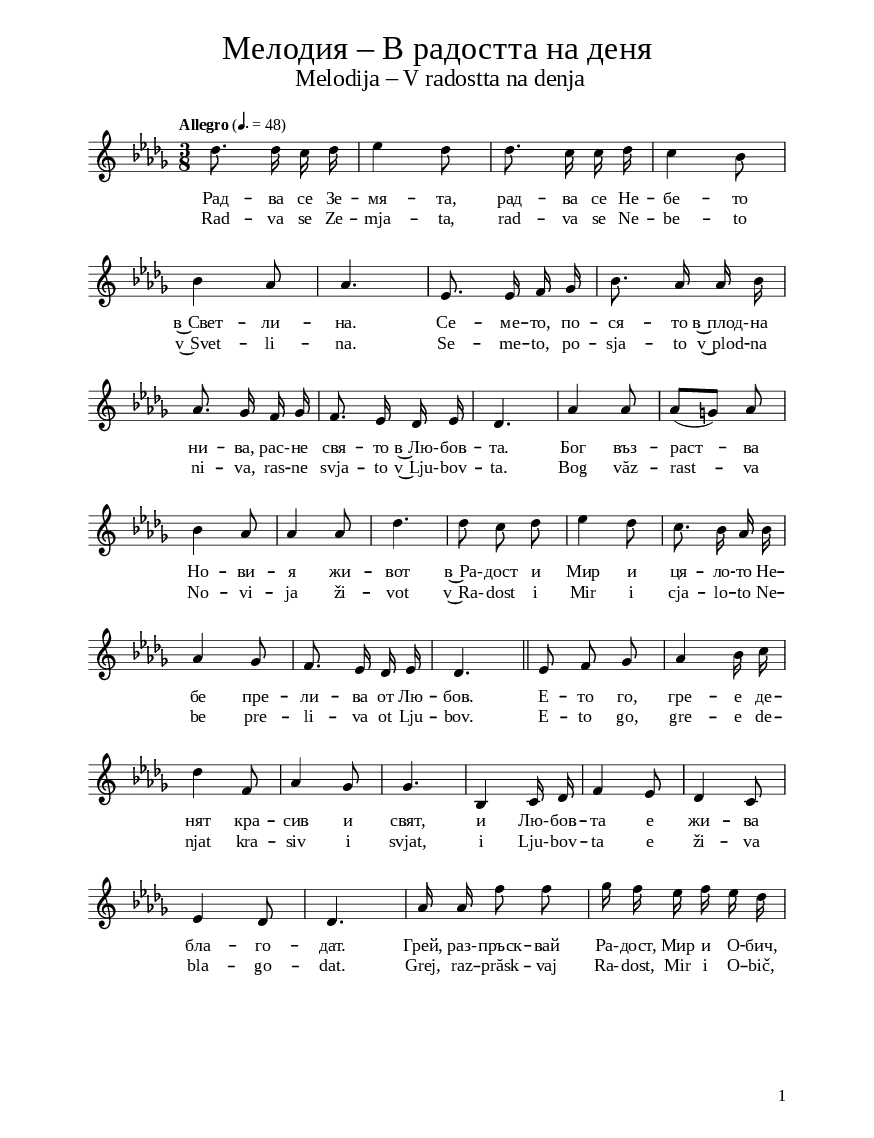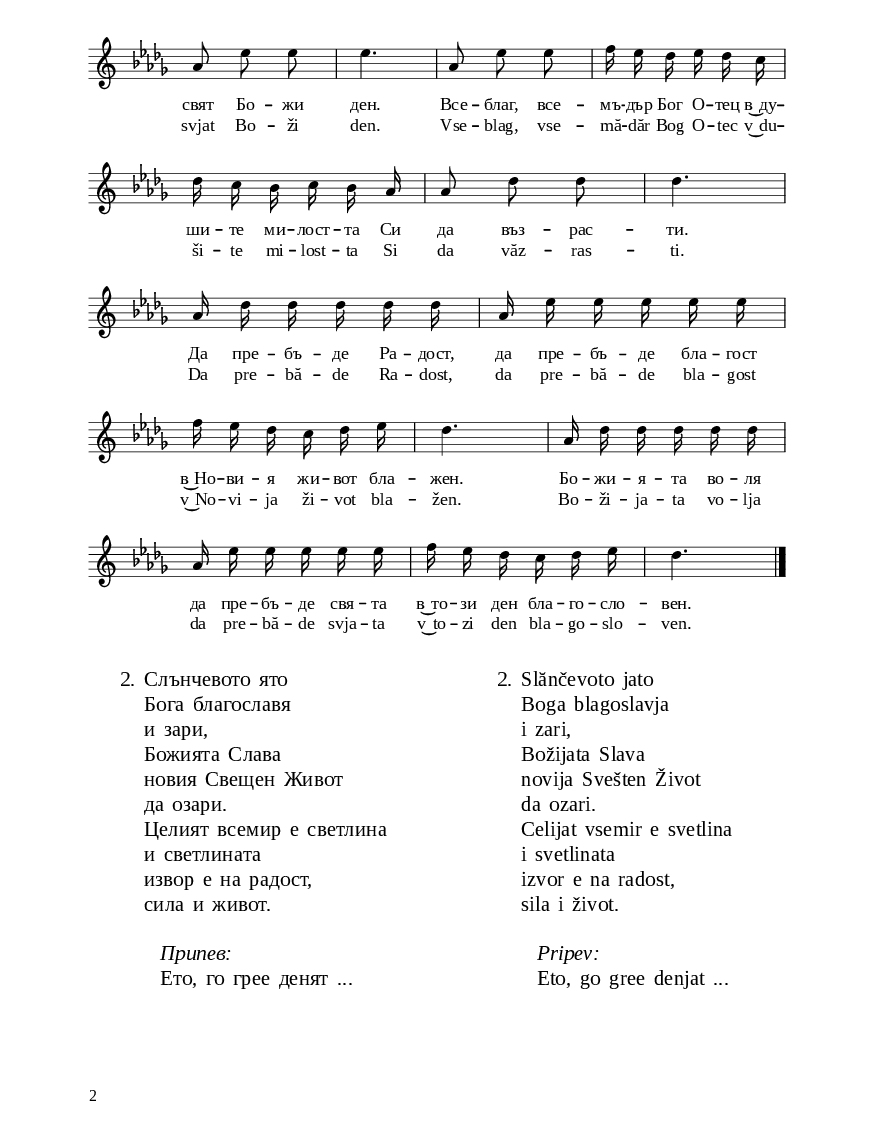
\version "2.24.2"

% include paper part and global functions
\include "include/globals.ily"

\bookpart {
  \label #'ref186
  \tocItem \markup "Мелодия – В радостта... – Melodija – V radostta..."
  \include "include/bookpart-paper.ily"
  \score {
    \include "include/score-layout.ily"

    \new Voice \absolute {
      \clef treble
      \key des \major
      \time 3/8
      \tempoFunc "Allegro" 4. "48"
      \autoBeamOff
      des''8. des''16 c''16 des''16
      | % 2
      es''4 des''8 | % 3
      des''8. c''16 c''16 des''16
      | % 4
      c''4 bes'8 \break | % 5
      bes'4  as'8 | % 6
      as'4. | % 7
      es'8.  es'16  f'16  ges'16  | % 8
      bes'8.  as'16  as'16 bes'16 \break | % 9
      as'8.  ges'16  f'16  ges'16 |

      f'8.  es'16  des'16  es'16 | % 11
      des'4. | % 12
      as'4  as'8   | % 13
      as'8 [(  g'8 )]  as'8 \break| % 14
      bes'4  as'8  | % 15
      as'4  as'8 | % 16
      des''4.  | % 17
      des''8 c''8 des''8 | % 18
      es''4 des''8 | % 19
      c''8. bes'16  as'16 bes'16 \break |

      as'4  ges'8  | % 21
      f'8.  es'16  des'16  es'16 | % 22
      des'4. \bar "||"
      es'8  f'8  ges'8 | % 24
      as'4 bes'16 c''16 \break | % 25
      des''4  f'8 | % 26
      as'4  ges'8 | % 27
      ges'4. | % 28
      bes4  c'16  des'16   | % 29
      f'4  es'8  |
      des'4  c'8  \break | % 31
      es'4  des'8 | % 32
      des'4. | % 33
      as'16  as'16 f''8 f''8 | % 34
      ges''16 f''16 es''16 f''16
      es''16 des''16 \break  | % 35
      as'8 es''8 es''8 | % 36
      es''4.  | % 37
      as'8 es''8 es''8   | % 38
      f''16 es''16 des''16 es''16
      des''16 c''16 \break| % 39
      des''16 c''16 bes'16 c''16
      bes'16  as'16 |
      as'8 des''8 des''8 | % 41
      des''4. \break | % 42
      as'16 des''16 des''16 des''16
      des''16 des''16  | % 43
      as'16 es''16 es''16 es''16
      es''16 es''16 \break | % 44
      f''16 es''16 des''16 c''16
      des''16 es''16 | % 45
      des''4. | % 46
      as'16 des''16 des''16 des''16
      des''16 des''16 \break | % 47
      as'16 es''16 es''16 es''16
      es''16 es''16 | % 48
      f''16 es''16 des''16 c''16
      des''16 es''16 | % 49
      des''4. \bar "|."
    }

    \addlyrics {
      Рад -- ва се Зе -- мя -- та, рад --
      ва се Не -- бе -- то в~Свет -- ли
      -- на. Се -- ме -- то, по -- ся -- то
      "в~плод-" -- на ни -- ва, "рас-" -- не
      свя -- то "в~Лю-" -- бов -- та. Бог
      въз -- раст -- ва Но -- ви -- я
      жи -- вот "в~Ра-" -- дост и Мир и
      ця -- ло -- то Не -- бе пре -- ли --
      ва от Лю -- бов. Е -- то го, гре --
      е де -- нят кра -- сив и свят, и
      "Лю-" -- бов -- та е жи -- ва бла --
      го -- дат. Грей, "раз-" -- "пръск" -- вай
      "Ра-" -- дост, Мир и О -- бич, свят
      Бо -- жи ден. Все -- благ, все --
      мъ -- дър Бог О -- тец в~ду -- ши
      -- те ми -- лост -- та Си да въз --
      рас -- ти. Да пре -- бъ -- де Ра --
      дост, да пре -- бъ -- де бла --
      гост в~Но -- ви -- я жи -- вот бла
      -- жен. Бо -- жи -- я -- та во -- ля
      да пре -- бъ -- де свя -- та в~то
      -- зи ден бла -- го -- сло -- вен.}
 
    \addlyrics {
      Rad -- va se Ze -- mja -- ta, rad --
      va se Ne -- be -- to v~Svet -- li
      -- na. Se -- me -- to, po -- sja -- to
      v~plod -- na ni -- va, ras -- ne
      svja -- to "v~Lju-" -- bov -- ta. Bog
      văz -- rast -- va No -- vi -- ja
      ži -- vot "v~Ra-" -- dost i Mir i
      cja -- lo -- to Ne -- be pre -- li --
      va ot Lju -- bov. E -- to go, gre --
      e de -- njat kra -- siv i svjat, i
      "Lju-" -- bov -- ta e ži -- va bla --
      go -- dat. Grej, raz -- "prăsk" -- vaj
      "Ra-" -- dost, Mir i O -- bič, svjat
      Bo -- ži den. Vse -- blag, vse --
      mă -- dăr Bog O -- tec v~du -- ši
      -- te mi -- lost -- ta Si da văz --
      ras -- ti. Da pre -- bă -- de Ra --
      dost, da pre -- bă -- de bla --
      gost v~No -- vi -- ja ži -- vot bla
      -- žen. Bo -- ži -- ja -- ta vo -- lja
      da pre -- bă -- de svja -- ta v~to
      -- zi den bla -- go -- slo -- ven.}


        \header {
          title = \titleFunc "Мелодия – В радостта на деня" " Melodija – V radostta na denja"
        }

        \midi{}

      } % score

      \markup \fontsize #bgCoupletFontSize {
        \hspace #3
        \override #`(baseline-skip . ,bgCoupletBaselineSkip)
        \column {
          \line {  2. Слънчевото ято}

          \line {   "   " Бога благославя}

          \line {   "   " и зари,}

          \line {   "   " Божията Слава}

          \line {   "   " новия Свещен Живот}

          \line {   "   " да озари.}

          \line {   "   " Целият всемир е светлина}

          \line {   "   " и светлината}

          \line {   "   " извор е на радост,}

          \line {   "   " сила и живот.}
          \line {   "   " }
          \line \italic {   "      " Припев:}
          \line {   "      " Ето, го грее денят ...}


        }

        \hspace #10
        \override #`(baseline-skip . ,bgCoupletBaselineSkip)
        \column {
          \line {  2. Slănčevoto jato}

          \line {   "   " Boga blagoslavja}

          \line {   "   " i zari,}

          \line {   "   " Božijata Slava}

          \line {   "   " novija Svešten Život}

          \line {   "   " da ozari.}

          \line {   "   " Celijat vsemir e svetlina}

          \line {   "   " i svetlinata}

          \line {   "   " izvor e na radost,}

          \line {   "   " sila i život.}
          \line {   "   " }
          \line \italic {   "      " Pripev:}
          \line {   "      " Eto, go gree denjat ...}


        }%column
      } % markup

      \pageBreak

      % include foreign translation(s) of the song
      \version "2.24.3"

\markup \fill-line { \fontsize #deTitleFontSize "Melodie 2 – In der Freude des Tages" }
\markup \null
\markup \null
\markup \abs-fontsize #10  {
  \hspace #5
  \override #`(baseline-skip . ,deCoupletBaselineSkip)

  \column {

 \line { 1.  Die Erde freut sich, der Himmel freut sich im Licht.}

 \line { "   "Das Korn, in den fruchbaren Acker gesät,}

 \line { "   "gedeiht heilig in der Liebe [Ljubov]. }

 \line { "   "Gott lässt das neue Leben wachsen in Freude und Frieden}

 \line { "   "und der ganze Himmel fließt von Liebe [Ljubov] über.}
 \vspace #0.5

 \line \italic { "   "Refrain:}

 \line { "   "Nun leuchtet der Tag schön und heilig,}

 \line { "   "und die Liebe ist ein lebendiger Segen.}

 \line { "   "Leuchte, verbreite Freude, Frieden und Liebe [obič], heiliger, göttlicher Tag. }

 \line { "   "Allgütiger, allweiser Gottvater, möge Er seine Gnade in den Seelen mehren.}

 \line { "   "Auf dass die Freude ewig währe, }
 
  \line { "   " auf dass die Güte ewig währe im neuen seligen Leben.}

 \line { "   "Möge der göttliche Wille an diesem gesegneten Tag auf ewig heilig sein.}
 \vspace #0.5

 \line { 2. Der Schwarm aus der Sonne segnet und sprüht, }
 
  \line { "   "damit der göttliche Ruhm das heilige Leben erleuchtet. }

 \line { "   "Die ganze Welt ist Licht }
 \line { "   " und das Licht ist Quelle von Freude, Kraft und Leben.}


\vspace #0.5

\line \italic {"   " Refrain ...}

 \line { "   "Nun leuchtet der Tag...}

  }
}


    } % bookpart

    % Più mosso
    %
